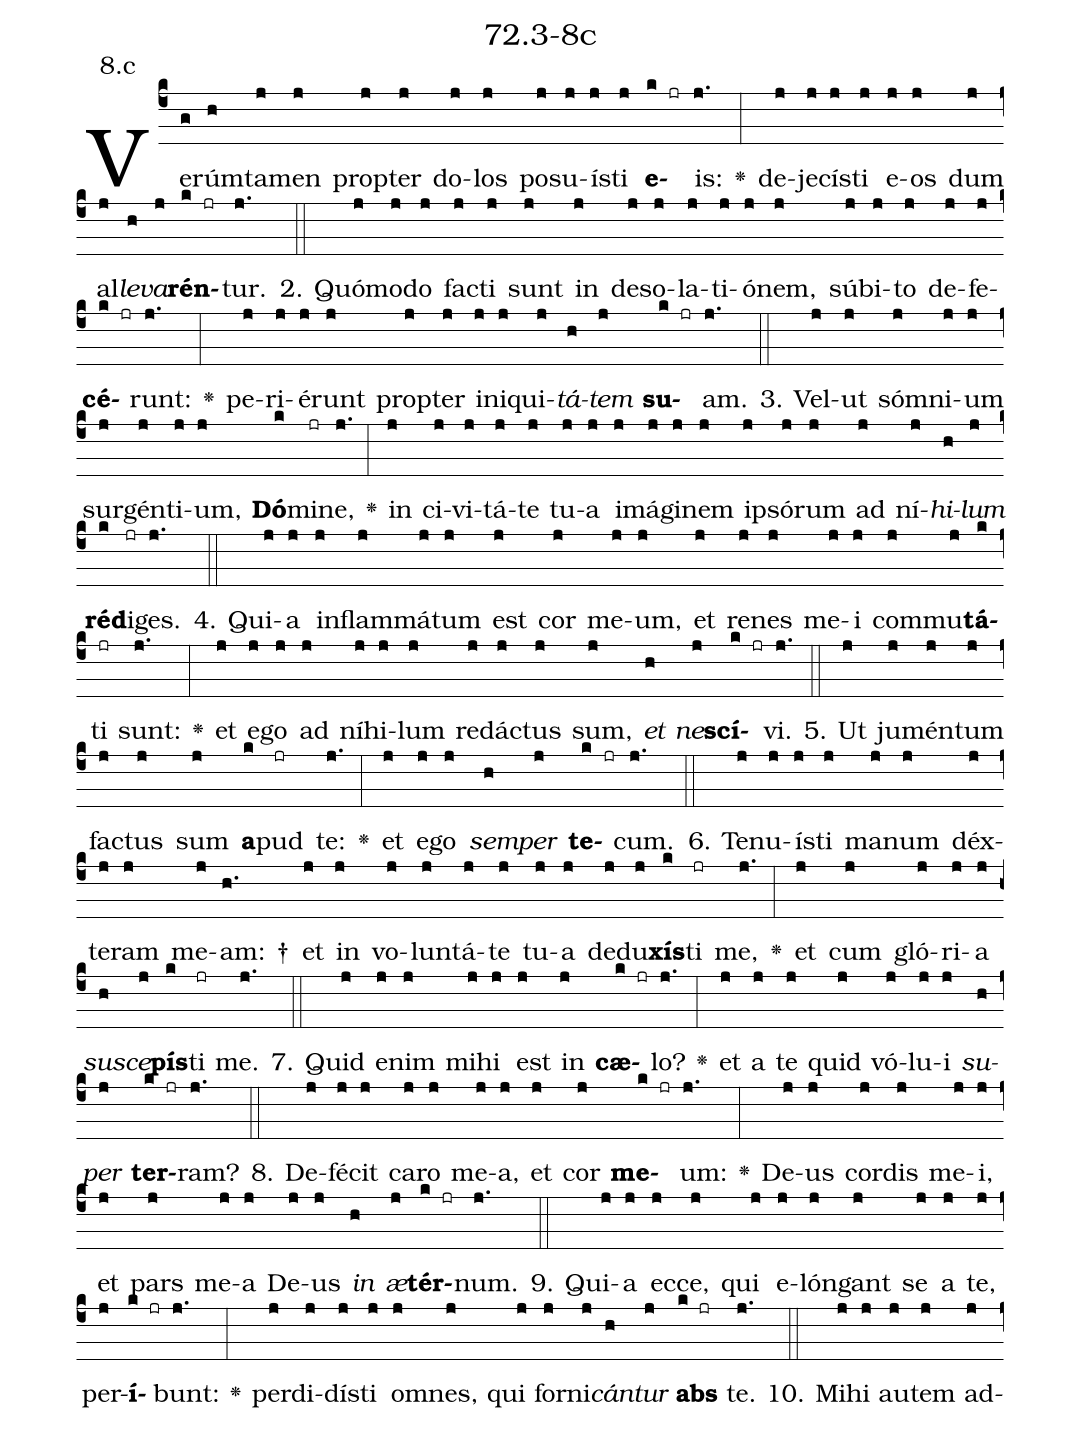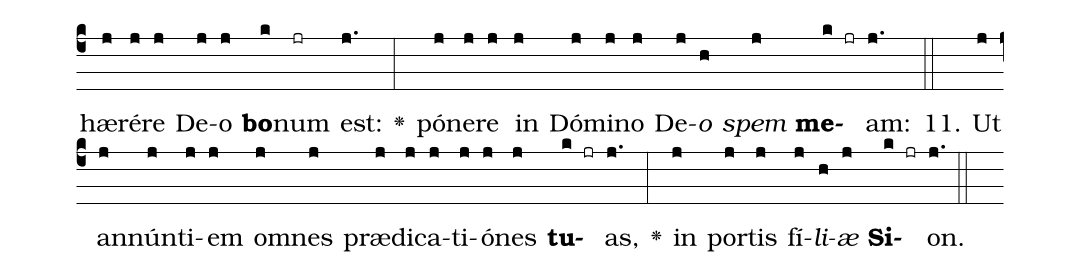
name: 72.3-8c;
annotation: 8.c;
%%
(c4)Ve(g)rúm(h)ta(j)men(j) prop(j)ter(j) do(j)los(j) po(j)su(j)ís(j)ti(j) <b>e</b>(k jr)is:(j.) <v>\greheightstar</v>(:) de(j)je(j)cís(j)ti(j) e(j)os(j) dum(j) al(j)<i>le</i>(h)<i>va</i>(j)<b>rén</b>(k jr)tur.(j.) (::)
2. Quó(j)mo(j)do(j) fac(j)ti(j) sunt(j) in(j) de(j)so(j)la(j)ti(j)ó(j)nem,(j) súb(j)i(j)to(j) de(j)fe(j)<b>cé</b>(k jr)runt:(j.) <v>\greheightstar</v>(:) pe(j)ri(j)é(j)runt(j) prop(j)ter(j) in(j)i(j)qui(j)<i>tá</i>(h)<i>tem</i>(j) <b>su</b>(k jr)am.(j.) (::)
3. Vel(j)ut(j) sóm(j)ni(j)um(j) sur(j)gén(j)ti(j)um,(j) <b>Dó</b>(k)mi(jr)ne,(j.) <v>\greheightstar</v>(:) in(j) ci(j)vi(j)tá(j)te(j) tu(j)a(j) i(j)má(j)gi(j)nem(j) ip(j)só(j)rum(j) ad(j) ní(j)<i>hi</i>(h)<i>lum</i>(j) <b>réd</b>(k)i(jr)ges.(j.) (::)
4. Qui(j)a(j) in(j)flam(j)má(j)tum(j) est(j) cor(j) me(j)um,(j) et(j) re(j)nes(j) me(j)i(j) com(j)mu(j)<b>tá</b>(k)ti(jr) sunt:(j.) <v>\greheightstar</v>(:) et(j) e(j)go(j) ad(j) ní(j)hi(j)lum(j) red(j)ác(j)tus(j) sum,(j) <i>et</i>(h) <i>ne</i>(j)<b>scí</b>(k jr)vi.(j.) (::)
5. Ut(j) ju(j)mén(j)tum(j) fac(j)tus(j) sum(j) <b>a</b>(k)pud(jr) te:(j.) <v>\greheightstar</v>(:) et(j) e(j)go(j) <i>sem</i>(h)<i>per</i>(j) <b>te</b>(k jr)cum.(j.) (::)
6. Te(j)nu(j)ís(j)ti(j) ma(j)num(j) déx(j)te(j)ram(j) me(j)am: †(h.) et(j) in(j) vo(j)lun(j)tá(j)te(j) tu(j)a(j) de(j)du(j)<b>xís</b>(k)ti(jr) me,(j.) <v>\greheightstar</v>(:) et(j) cum(j) gló(j)ri(j)a(j) <i>su</i>(h)<i>sce</i>(j)<b>pís</b>(k)ti(jr) me.(j.) (::)
7. Quid(j) e(j)nim(j) mi(j)hi(j) est(j) in(j) <b>cæ</b>(k jr)lo?(j.) <v>\greheightstar</v>(:) et(j) a(j) te(j) quid(j) vó(j)lu(j)i(j) <i>su</i>(h)<i>per</i>(j) <b>ter</b>(k jr)ram?(j.) (::)
8. De(j)fé(j)cit(j) ca(j)ro(j) me(j)a,(j) et(j) cor(j) <b>me</b>(k jr)um:(j.) <v>\greheightstar</v>(:) De(j)us(j) cor(j)dis(j) me(j)i,(j) et(j) pars(j) me(j)a(j) De(j)us(j) <i>in</i>(h) <i>æ</i>(j)<b>tér</b>(k jr)num.(j.) (::)
9. Qui(j)a(j) ec(j)ce,(j) qui(j) e(j)lón(j)gant(j) se(j) a(j) te,(j) per(j)<b>í</b>(k jr)bunt:(j.) <v>\greheightstar</v>(:) per(j)di(j)dís(j)ti(j) om(j)nes,(j) qui(j) for(j)ni(j)<i>cán</i>(h)<i>tur</i>(j) <b>abs</b>(k jr) te.(j.) (::)
10. Mi(j)hi(j) au(j)tem(j) ad(j)hæ(j)ré(j)re(j) De(j)o(j) <b>bo</b>(k)num(jr) est:(j.) <v>\greheightstar</v>(:) pó(j)ne(j)re(j) in(j) Dó(j)mi(j)no(j) De(j)<i>o</i>(h) <i>spem</i>(j) <b>me</b>(k jr)am:(j.) (::)
11. Ut(j) an(j)nún(j)ti(j)em(j) om(j)nes(j) præ(j)di(j)ca(j)ti(j)ó(j)nes(j) <b>tu</b>(k jr)as,(j.) <v>\greheightstar</v>(:) in(j) por(j)tis(j) fí(j)<i>li</i>(h)<i>æ</i>(j) <b>Si</b>(k jr)on.(j.) (::)
